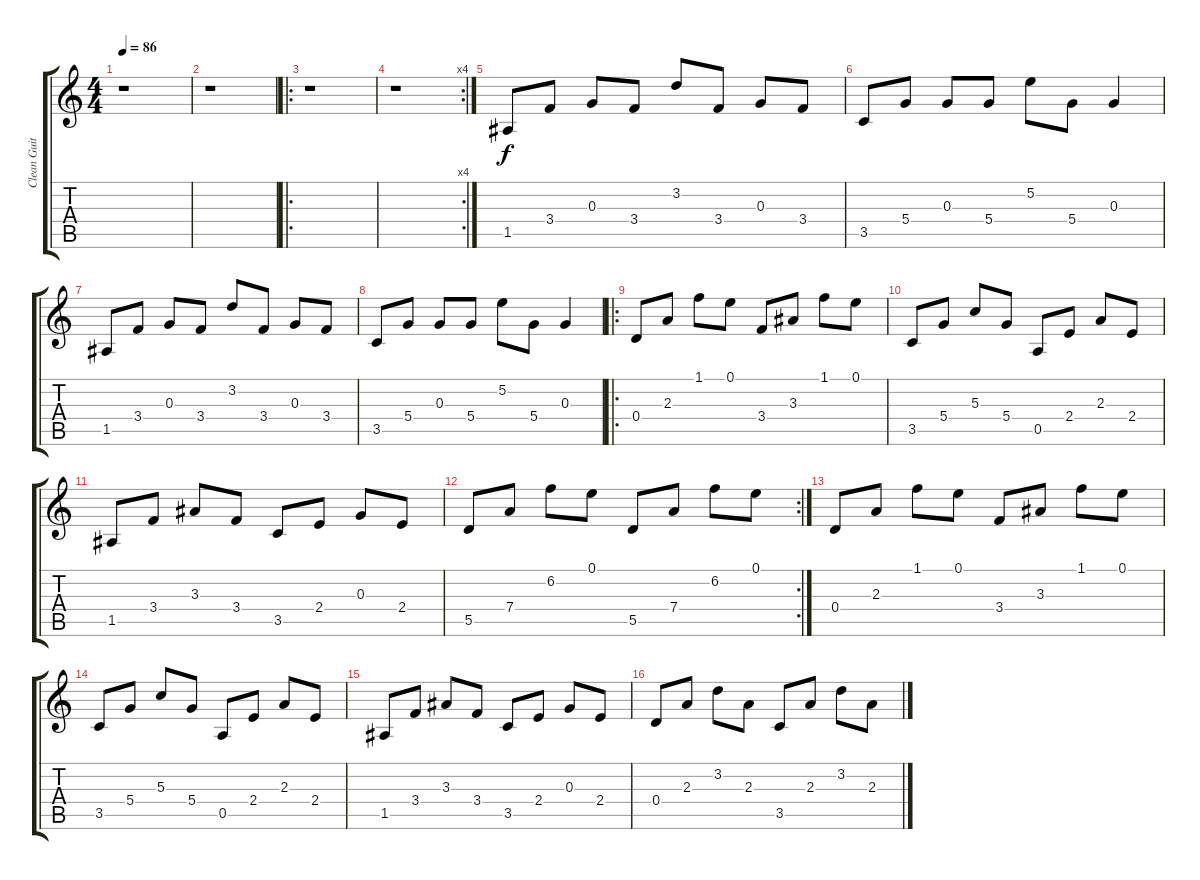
\track ("Clean Guitar 2" "Clean Guit") {instrument electricguitarclean}
\staff {score tabs}
\tuning (E4 B3 G3 D3 A2 E2) {hide}
\ts (4 4)
\tempo 86
\clef g2
\ks c
r.1{dy f instrument electricguitarclean} |
r.1 |
\ro
r.1 |
\rc 4
r.1 |
1.5.8 3.4.8 0.3.8 3.4.8 3.2.8 3.4.8 0.3.8 3.4.8 |
3.5.8 5.4.8 0.3.8 5.4.8 5.2.8 5.4.8 0.3.4 |
1.5.8 3.4.8 0.3.8 3.4.8 3.2.8 3.4.8 0.3.8 3.4.8 |
3.5.8 5.4.8 0.3.8 5.4.8 5.2.8 5.4.8 0.3.4 |
\ro
0.4.8 2.3.8 1.1.8 0.1.8 3.4.8 3.3.8 1.1.8 0.1.8 |
3.5.8 5.4.8 5.3.8 5.4.8 0.5.8 2.4.8 2.3.8 2.4.8 |
1.5.8 3.4.8 3.3.8 3.4.8 3.5.8 2.4.8 0.3.8 2.4.8 |
\rc 2
5.5.8 7.4.8 6.2.8 0.1.8 5.5.8 7.4.8 6.2.8 0.1.8 |
0.4.8 2.3.8 1.1.8 0.1.8 3.4.8 3.3.8 1.1.8 0.1.8 |
3.5.8 5.4.8 5.3.8 5.4.8 0.5.8 2.4.8 2.3.8 2.4.8 |
1.5.8 3.4.8 3.3.8 3.4.8 3.5.8 2.4.8 0.3.8 2.4.8 |
0.4.8 2.3.8 3.2.8 2.3.8 3.5.8 2.3.8 3.2.8 2.3.8
